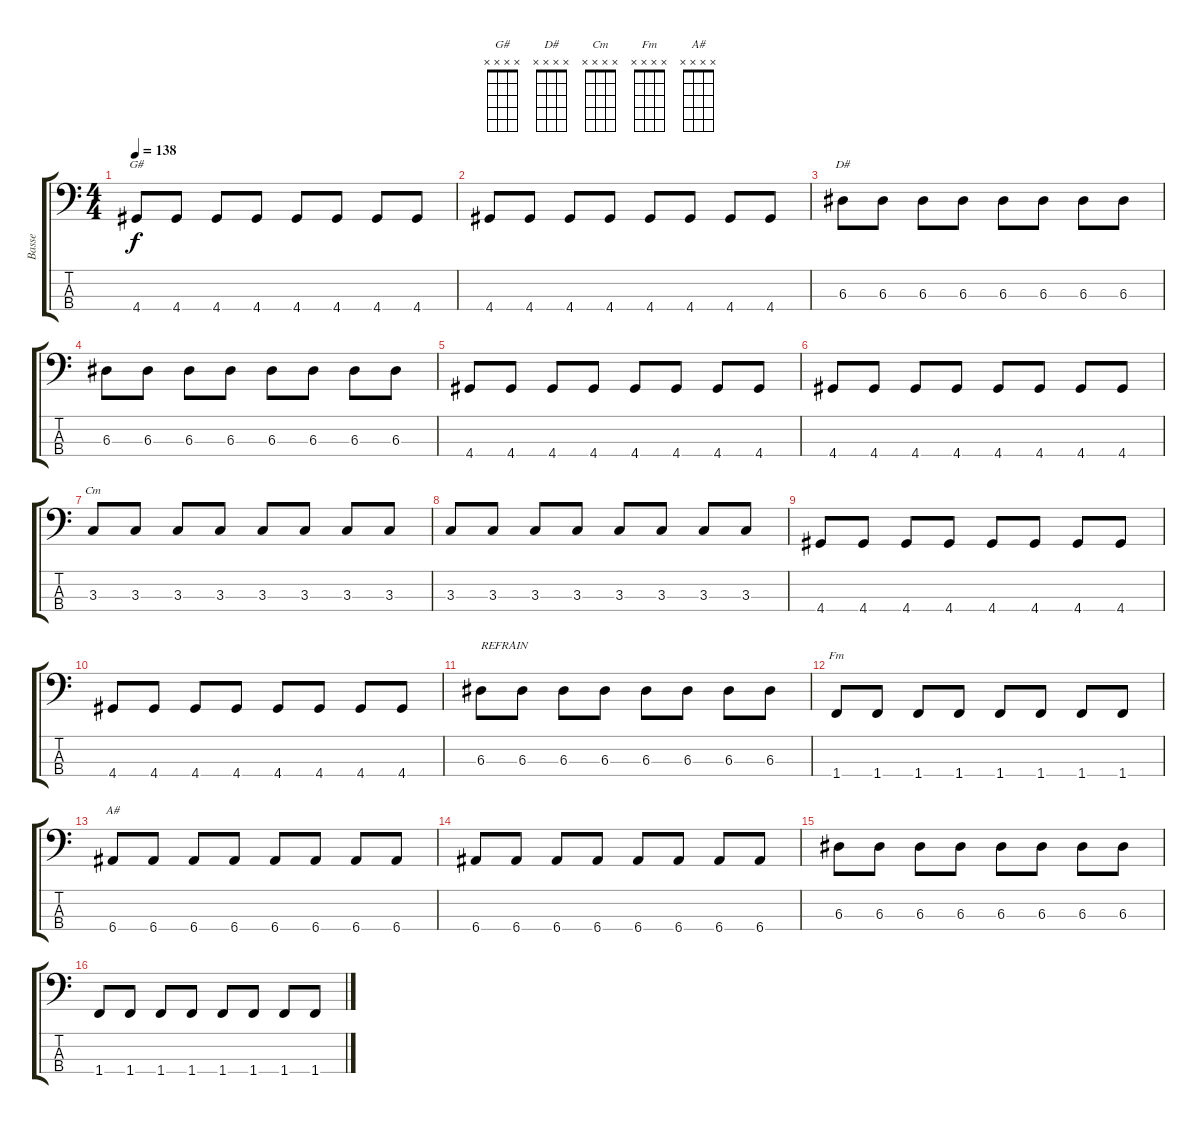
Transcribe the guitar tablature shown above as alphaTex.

\track ("Basse" "Basse") {instrument acousticguitarnylon}
\staff {score tabs}
\tuning (G2 D2 A1 E1) {hide}
\chord ("G#" x x x x)
\chord ("D#" x x x x)
\chord ("Cm" x x x x)
\chord ("Fm" x x x x)
\chord ("A#" x x x x)
\ts (4 4)
\tempo 138
\clef f4
\ks c
4.4.8{ch "G#" dy f} 4.4.8 4.4.8 4.4.8 4.4.8 4.4.8 4.4.8 4.4.8 |
4.4.8 4.4.8 4.4.8 4.4.8 4.4.8 4.4.8 4.4.8 4.4.8 |
6.3.8{ch "D#"} 6.3.8 6.3.8 6.3.8 6.3.8 6.3.8 6.3.8 6.3.8 |
6.3.8 6.3.8 6.3.8 6.3.8 6.3.8 6.3.8 6.3.8 6.3.8 |
4.4.8 4.4.8 4.4.8 4.4.8 4.4.8 4.4.8 4.4.8 4.4.8 |
4.4.8 4.4.8 4.4.8 4.4.8 4.4.8 4.4.8 4.4.8 4.4.8 |
3.3.8{ch "Cm"} 3.3.8 3.3.8 3.3.8 3.3.8 3.3.8 3.3.8 3.3.8 |
3.3.8 3.3.8 3.3.8 3.3.8 3.3.8 3.3.8 3.3.8 3.3.8 |
4.4.8 4.4.8 4.4.8 4.4.8 4.4.8 4.4.8 4.4.8 4.4.8 |
4.4.8 4.4.8 4.4.8 4.4.8 4.4.8 4.4.8 4.4.8 4.4.8 |
6.3.8{txt "REFRAIN"} 6.3.8 6.3.8 6.3.8 6.3.8 6.3.8 6.3.8 6.3.8 |
1.4.8{ch "Fm"} 1.4.8 1.4.8 1.4.8 1.4.8 1.4.8 1.4.8 1.4.8 |
6.4.8{ch "A#"} 6.4.8 6.4.8 6.4.8 6.4.8 6.4.8 6.4.8 6.4.8 |
6.4.8 6.4.8 6.4.8 6.4.8 6.4.8 6.4.8 6.4.8 6.4.8 |
6.3.8 6.3.8 6.3.8 6.3.8 6.3.8 6.3.8 6.3.8 6.3.8 |
1.4.8 1.4.8 1.4.8 1.4.8 1.4.8 1.4.8 1.4.8 1.4.8
